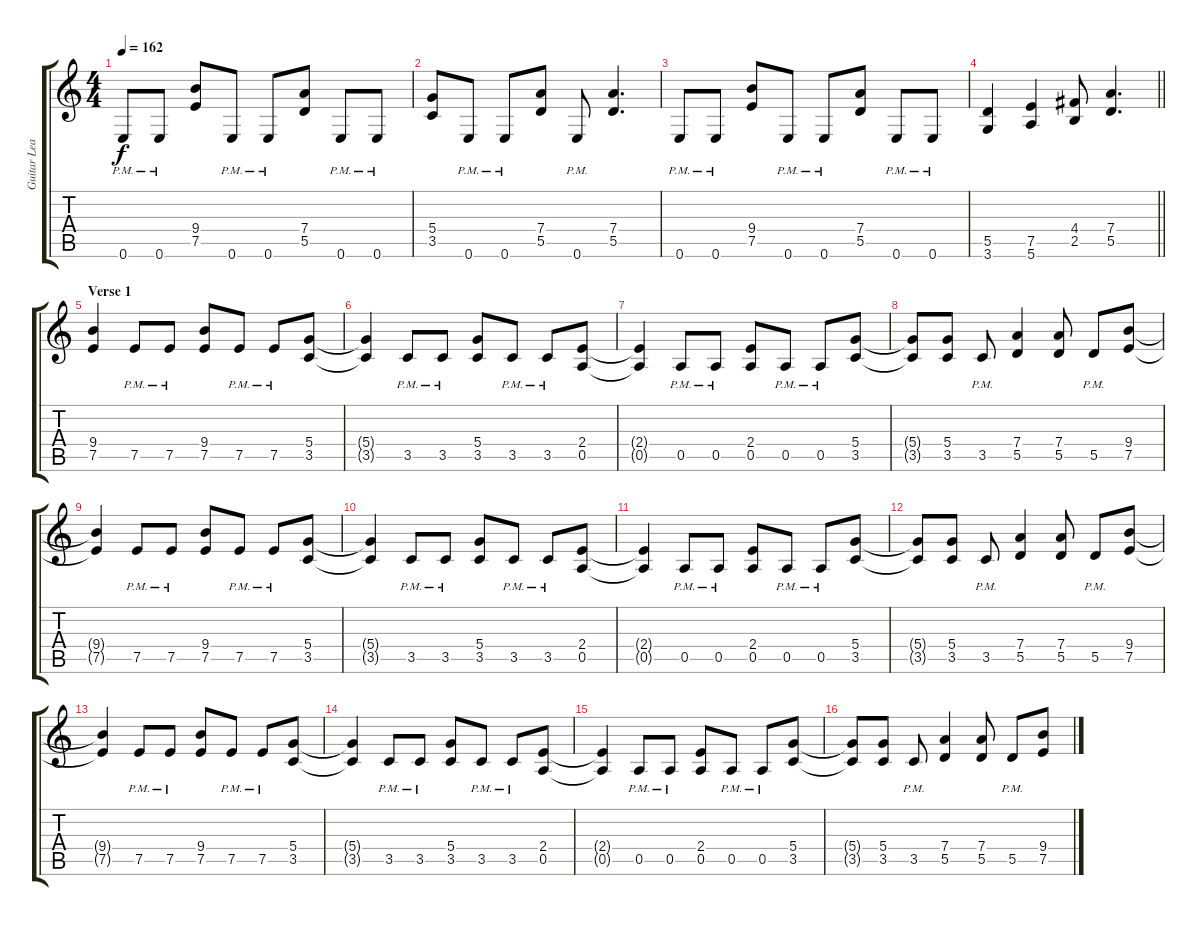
\track ("Guitar Lead" "Guitar Lea") {instrument distortionguitar}
\staff {score tabs}
\tuning (E4 B3 G3 D3 A2 E2) {hide}
\ts (4 4)
\tempo 162
\clef g2
\ks c
0.6{pm}.8{dy f} 0.6{pm}.8 (9.4 7.5).8 0.6{pm}.8 0.6{pm}.8 (7.4 5.5).8 0.6{pm}.8 0.6{pm}.8 |
(5.4 3.5).8 0.6{pm}.8 0.6{pm}.8 (7.4 5.5).8 0.6{pm}.8 (7.4 5.5).4{d} |
0.6{pm}.8 0.6{pm}.8 (9.4 7.5).8 0.6{pm}.8 0.6{pm}.8 (7.4 5.5).8 0.6{pm}.8 0.6{pm}.8 |
\barLineRight lightlight
(5.5 3.6).4 (7.5 5.6).4 (4.4 2.5).8 (7.4 5.5).4{d} |
\section ("" "Verse 1")
(9.4 7.5).4 7.5{pm}.8 7.5{pm}.8 (9.4 7.5).8 7.5{pm}.8 7.5{pm}.8 (5.4 3.5).8 |
(5.4{t} 3.5{t}).4 3.5{pm}.8 3.5{pm}.8 (5.4 3.5).8 3.5{pm}.8 3.5{pm}.8 (2.4 0.5).8 |
(2.4{t} 0.5{t}).4 0.5{pm}.8 0.5{pm}.8 (2.4 0.5).8 0.5{pm}.8 0.5{pm}.8 (5.4 3.5).8 |
(5.4{t} 3.5{t}).8 (5.4 3.5).8 3.5{pm}.8 (7.4 5.5).4 (7.4 5.5).8 5.5{pm}.8 (9.4 7.5).8 |
(9.4{t} 7.5{t}).4 7.5{pm}.8 7.5{pm}.8 (9.4 7.5).8 7.5{pm}.8 7.5{pm}.8 (5.4 3.5).8 |
(5.4{t} 3.5{t}).4 3.5{pm}.8 3.5{pm}.8 (5.4 3.5).8 3.5{pm}.8 3.5{pm}.8 (2.4 0.5).8 |
(2.4{t} 0.5{t}).4 0.5{pm}.8 0.5{pm}.8 (2.4 0.5).8 0.5{pm}.8 0.5{pm}.8 (5.4 3.5).8 |
(5.4{t} 3.5{t}).8 (5.4 3.5).8 3.5{pm}.8 (7.4 5.5).4 (7.4 5.5).8 5.5{pm}.8 (9.4 7.5).8 |
(9.4{t} 7.5{t}).4 7.5{pm}.8 7.5{pm}.8 (9.4 7.5).8 7.5{pm}.8 7.5{pm}.8 (5.4 3.5).8 |
(5.4{t} 3.5{t}).4 3.5{pm}.8 3.5{pm}.8 (5.4 3.5).8 3.5{pm}.8 3.5{pm}.8 (2.4 0.5).8 |
(2.4{t} 0.5{t}).4 0.5{pm}.8 0.5{pm}.8 (2.4 0.5).8 0.5{pm}.8 0.5{pm}.8 (5.4 3.5).8 |
(5.4{t} 3.5{t}).8 (5.4 3.5).8 3.5{pm}.8 (7.4 5.5).4 (7.4 5.5).8 5.5{pm}.8 (9.4 7.5).8
